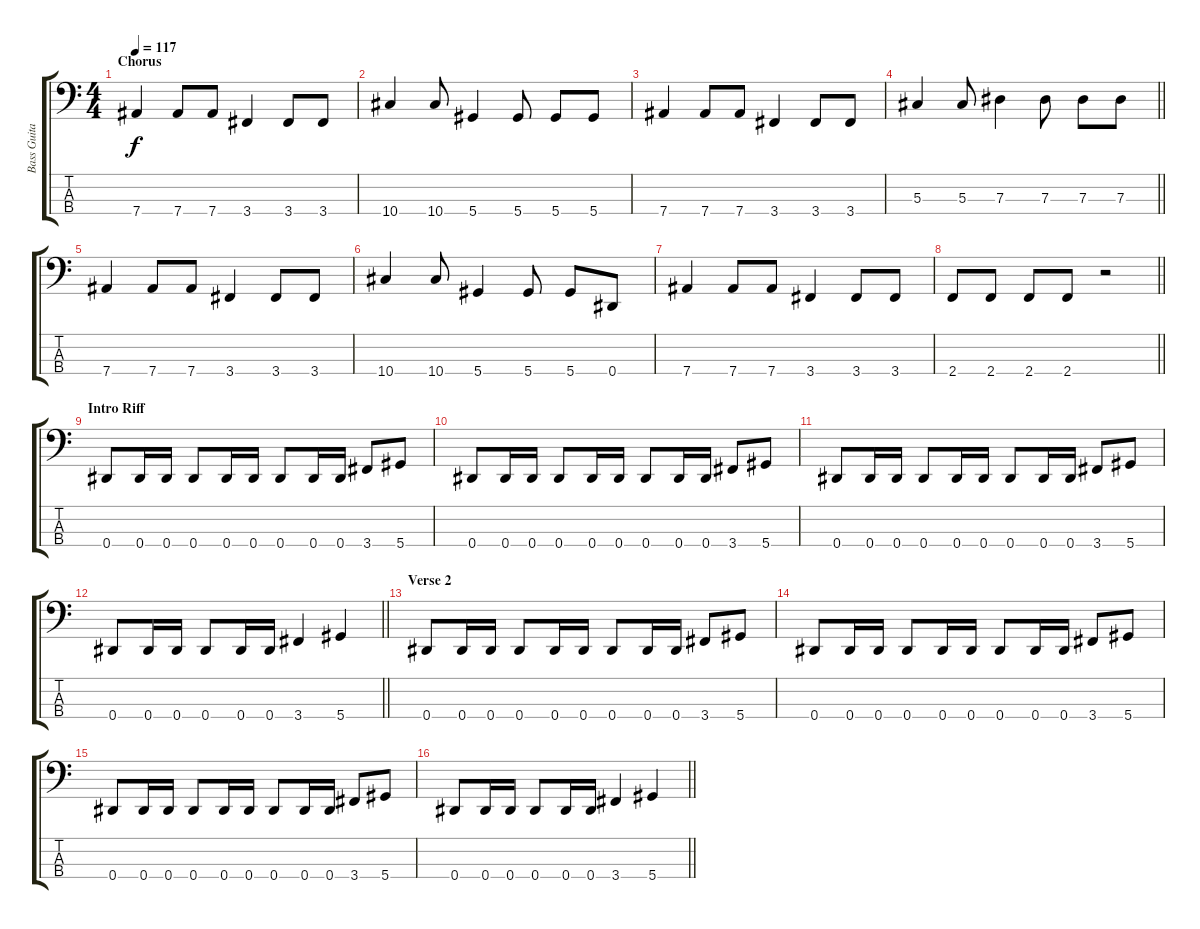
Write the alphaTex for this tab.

\track ("Bass Guitar" "Bass Guita") {instrument electricbassfinger}
\staff {score tabs}
\tuning (Gb2 Db2 Ab1 Eb1) {hide}
\ts (4 4)
\section ("" "Chorus")
\tempo 117
\clef f4
\ks c
7.4.4{dy f} 7.4.8 7.4.8 3.4.4 3.4.8 3.4.8 |
10.4.4 10.4.8 5.4.4 5.4.8 5.4.8 5.4.8 |
7.4.4 7.4.8 7.4.8 3.4.4 3.4.8 3.4.8 |
\barLineRight lightlight
5.3.4 5.3.8 7.3.4 7.3.8 7.3.8 7.3.8 |
7.4.4 7.4.8 7.4.8 3.4.4 3.4.8 3.4.8 |
10.4.4 10.4.8 5.4.4 5.4.8 5.4.8 0.4.8 |
7.4.4 7.4.8 7.4.8 3.4.4 3.4.8 3.4.8 |
\barLineRight lightlight
2.4.8 2.4.8 2.4.8 2.4.8 r.2 |
\section ("" "Intro Riff")
0.4.8 0.4.16 0.4.16 0.4.8 0.4.16 0.4.16 0.4.8 0.4.16 0.4.16 3.4.8 5.4.8 |
0.4.8 0.4.16 0.4.16 0.4.8 0.4.16 0.4.16 0.4.8 0.4.16 0.4.16 3.4.8 5.4.8 |
0.4.8 0.4.16 0.4.16 0.4.8 0.4.16 0.4.16 0.4.8 0.4.16 0.4.16 3.4.8 5.4.8 |
\barLineRight lightlight
0.4.8 0.4.16 0.4.16 0.4.8 0.4.16 0.4.16 3.4.4 5.4.4 |
\section ("" "Verse 2")
0.4.8 0.4.16 0.4.16 0.4.8 0.4.16 0.4.16 0.4.8 0.4.16 0.4.16 3.4.8 5.4.8 |
0.4.8 0.4.16 0.4.16 0.4.8 0.4.16 0.4.16 0.4.8 0.4.16 0.4.16 3.4.8 5.4.8 |
0.4.8 0.4.16 0.4.16 0.4.8 0.4.16 0.4.16 0.4.8 0.4.16 0.4.16 3.4.8 5.4.8 |
\barLineRight lightlight
0.4.8 0.4.16 0.4.16 0.4.8 0.4.16 0.4.16 3.4.4 5.4.4
